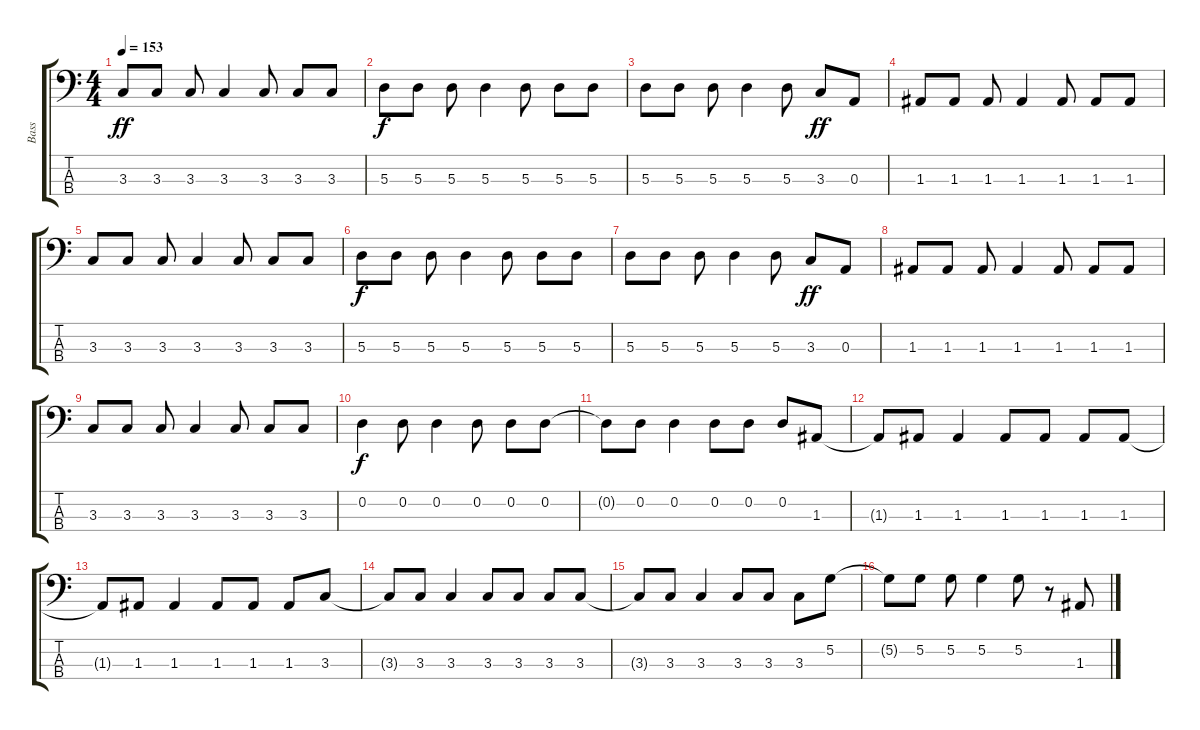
\track ("Bass" "Bass") {instrument electricbassfinger}
\staff {score tabs}
\tuning (G2 D2 A1 E1) {hide}
\ts (4 4)
\tempo 153
\clef f4
\ks c
3.3.8{dy ff} 3.3.8 3.3.8 3.3.4 3.3.8 3.3.8 3.3.8 |
5.3.8{dy f} 5.3.8 5.3.8 5.3.4 5.3.8 5.3.8 5.3.8 |
5.3.8 5.3.8 5.3.8 5.3.4 5.3.8 3.3.8{dy ff} 0.3.8 |
1.3.8 1.3.8 1.3.8 1.3.4 1.3.8 1.3.8 1.3.8 |
3.3.8 3.3.8 3.3.8 3.3.4 3.3.8 3.3.8 3.3.8 |
5.3.8{dy f} 5.3.8 5.3.8 5.3.4 5.3.8 5.3.8 5.3.8 |
5.3.8 5.3.8 5.3.8 5.3.4 5.3.8 3.3.8{dy ff} 0.3.8 |
1.3.8 1.3.8 1.3.8 1.3.4 1.3.8 1.3.8 1.3.8 |
3.3.8 3.3.8 3.3.8 3.3.4 3.3.8 3.3.8 3.3.8 |
0.2.4{dy f} 0.2.8 0.2.4 0.2.8 0.2.8 0.2.8 |
0.2{t}.8 0.2.8 0.2.4 0.2.8 0.2.8 0.2.8 1.3.8 |
1.3{t}.8 1.3.8 1.3.4 1.3.8 1.3.8 1.3.8 1.3.8 |
1.3{t}.8 1.3.8 1.3.4 1.3.8 1.3.8 1.3.8 3.3.8 |
3.3{t}.8 3.3.8 3.3.4 3.3.8 3.3.8 3.3.8 3.3.8 |
3.3{t}.8 3.3.8 3.3.4 3.3.8 3.3.8 3.3.8 5.2.8 |
5.2{t}.8 5.2.8 5.2.8 5.2.4 5.2.8 r.8 1.3.8
